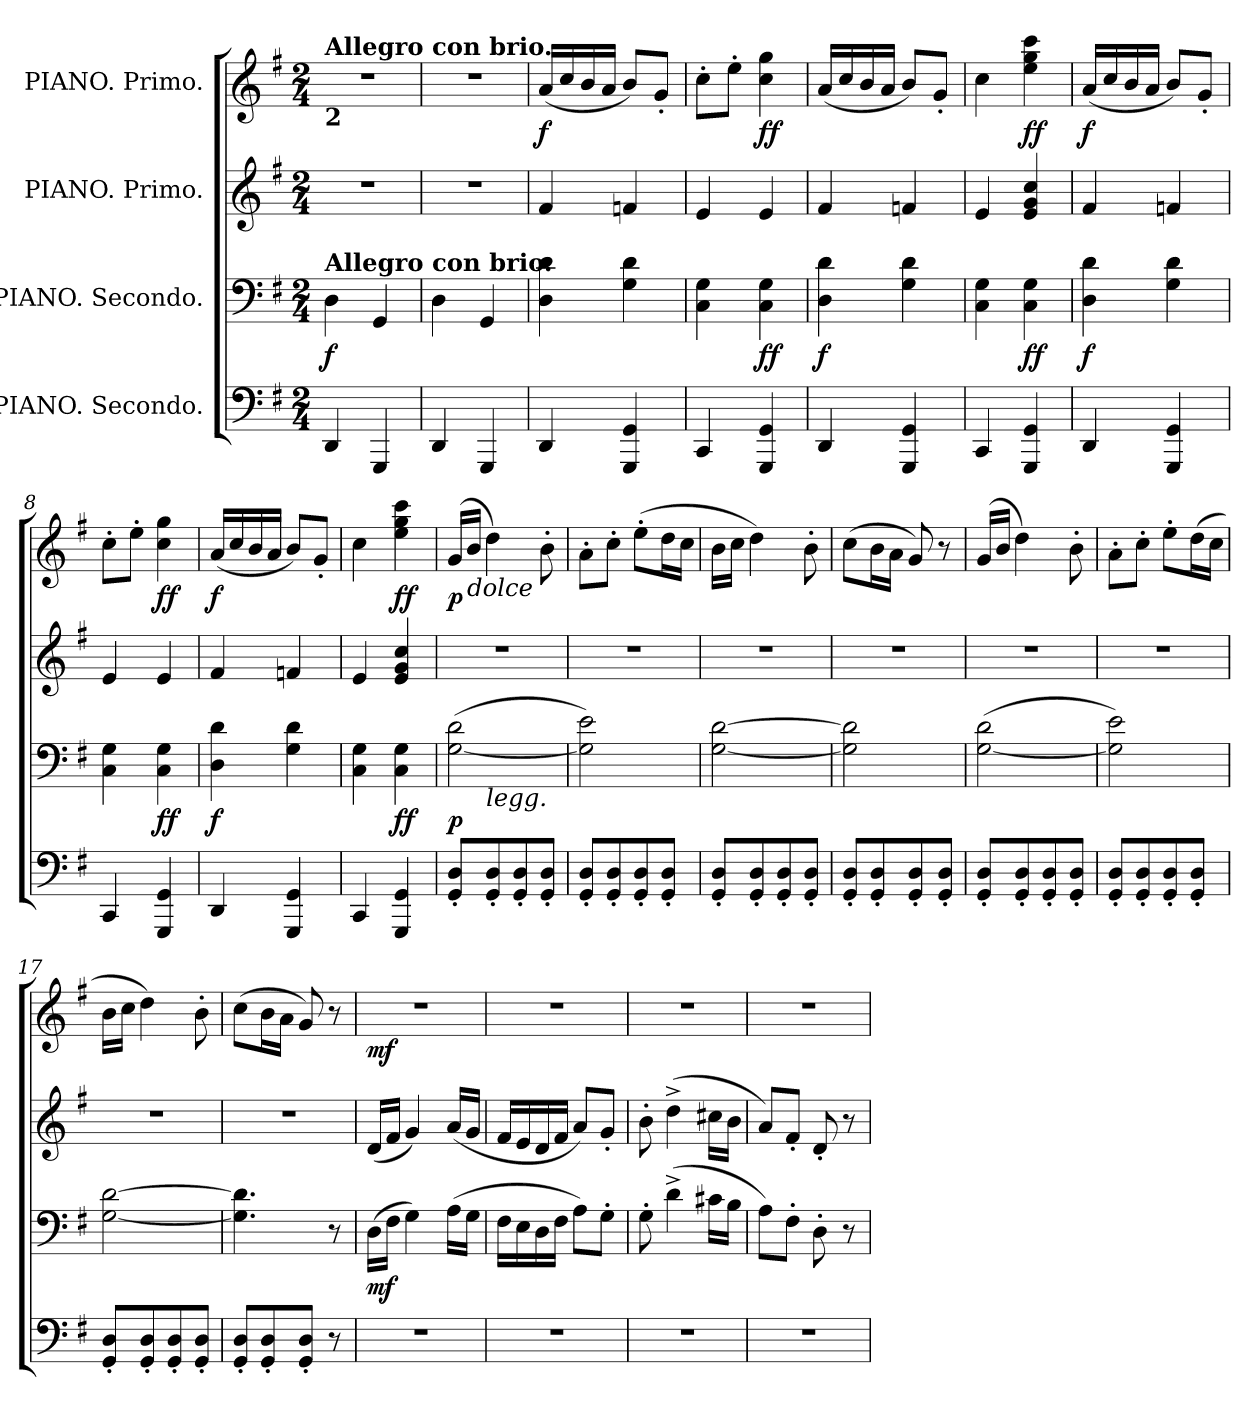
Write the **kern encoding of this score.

**kern	**kern	**dynam	**kern	**kern	**dynam
*part4	*part3	*part3	*part2	*part1	*part1
*staff4	*staff3	*staff3	*staff2	*staff1	*staff1
*I"PIANO. Secondo.	*I"PIANO. Secondo.	*	*I"PIANO. Primo.	*I"PIANO. Primo.	*
*clefF4	*clefF4	*	*clefG2	*clefG2	*
*k[f#]	*k[f#]	*	*k[f#]	*k[f#]	*
*G:	*G:	*	*G:	*G:	*
*M2/4	*M2/4	*	*M2/4	*M2/4	*
=1	=1	=1	=1	=1	=1
!	!	!	!	!LO:TX:b:B:t=2	!
!	!	!	!	!LO:TX:a:B:t=Allegro con brio.	!
!	!LO:TX:a:B:t=Allegro con brio.	!	!	!	!
4DD/	4D\	f	2r	2r	.
4GGG/	4GG/	.	.	.	.
=2	=2	=2	=2	=2	=2
4DD/	4D\	.	2r	2r	.
4GGG/	4GG/	.	.	.	.
=3	=3	=3	=3	=3	=3
4DD/	4D\ 4d\	.	4f#/	(16a/LL	f
.	.	.	.	16cc/	.
.	.	.	.	16b/	.
.	.	.	.	16a/JJ	.
4GGG/ 4GG/	4G\ 4d\	.	4fn/	8b/L)	.
.	.	.	.	8g'/J	.
=4	=4	=4	=4	=4	=4
4CC/	4C\ 4G\	.	4e/	8cc'\L	.
.	.	.	.	8ee'\J	.
4GGG/ 4GG/	4C\ 4G\	ff	4e/	4cc\ 4gg\	ff
=5	=5	=5	=5	=5	=5
4DD/	4D\ 4d\	f	4f#/	(16a/LL	.
.	.	.	.	16cc/	.
.	.	.	.	16b/	.
.	.	.	.	16a/JJ	.
4GGG/ 4GG/	4G\ 4d\	.	4fn/	8b/L)	.
.	.	.	.	8g'/J	.
=6	=6	=6	=6	=6	=6
4CC/	4C\ 4G\	.	4e/	4cc\	.
4GGG/ 4GG/	4C\ 4G\	ff	4e/ 4g/ 4cc/	4ee\ 4gg\ 4ccc\	ff
=7	=7	=7	=7	=7	=7
4DD/	4D\ 4d\	f	4f#/	(16a/LL	f
.	.	.	.	16cc/	.
.	.	.	.	16b/	.
.	.	.	.	16a/JJ	.
4GGG/ 4GG/	4G\ 4d\	.	4fn/	8b/L)	.
.	.	.	.	8g'/J	.
=8	=8	=8	=8	=8	=8
4CC/	4C\ 4G\	.	4e/	8cc'\L	.
.	.	.	.	8ee'\J	.
4GGG/ 4GG/	4C\ 4G\	ff	4e/	4cc\ 4gg\	ff
=9	=9	=9	=9	=9	=9
4DD/	4D\ 4d\	f	4f#/	(16a/LL	f
.	.	.	.	16cc/	.
.	.	.	.	16b/	.
.	.	.	.	16a/JJ	.
4GGG/ 4GG/	4G\ 4d\	.	4fn/	8b/L)	.
.	.	.	.	8g'/J	.
=10	=10	=10	=10	=10	=10
4CC/	4C\ 4G\	.	4e/	4cc\	.
4GGG/ 4GG/	4C\ 4G\	ff	4e/ 4g/ 4cc/	4ee\ 4gg\ 4ccc\	ff
=11	=11	=11	=11	=11	=11
*	*^	*	*	*	*
8GG'/ 8D'/L	([2G\ 2d\	8ryy	p	2r	(16g/LL	p
!	!	!	!	!	!LO:TX:b:i:t=dolce	!
.	.	.	.	.	16b/JJ	.
!	!	!LO:TX:b:i:t=legg.	!	!	!	!
8GG'/ 8D'/	.	4.ryy	.	.	4dd\)	.
8GG'/ 8D'/	.	.	.	.	.	.
8GG'/ 8D'/J	.	.	.	.	8b'\	.
*	*v	*v	*	*	*	*
=12	=12	=12	=12	=12	=12
8GG'/ 8D'/L	2G]\ 2e\)	.	2r	8a'\L	.
8GG'/ 8D'/	.	.	.	8cc'\J	.
8GG'/ 8D'/	.	.	.	(8ee'\L	.
8GG'/ 8D'/J	.	.	.	16dd\L	.
.	.	.	.	16cc\JJ	.
=13	=13	=13	=13	=13	=13
8GG'/ 8D'/L	[2G\ [2d\	.	2r	16b\LL	.
.	.	.	.	16cc\JJ	.
8GG'/ 8D'/	.	.	.	4dd\)	.
8GG'/ 8D'/	.	.	.	.	.
8GG'/ 8D'/J	.	.	.	8b'\	.
=14	=14	=14	=14	=14	=14
8GG'/ 8D'/L	2G]\ 2d]\	.	2r	(8cc\L	.
8GG'/ 8D'/	.	.	.	16b\L	.
.	.	.	.	16a\JJ	.
8GG'/ 8D'/	.	.	.	8g/)	.
8GG'/ 8D'/J	.	.	.	8r	.
=15	=15	=15	=15	=15	=15
8GG'/ 8D'/L	([2G\ 2d\	.	2r	(16g/LL	.
.	.	.	.	16b/JJ	.
8GG'/ 8D'/	.	.	.	4dd\)	.
8GG'/ 8D'/	.	.	.	.	.
8GG'/ 8D'/J	.	.	.	8b'\	.
=16	=16	=16	=16	=16	=16
8GG'/ 8D'/L	2G]\ 2e\)	.	2r	8a'\L	.
8GG'/ 8D'/	.	.	.	8cc'\J	.
8GG'/ 8D'/	.	.	.	8ee'\L	.
8GG'/ 8D'/J	.	.	.	(16dd\L	.
.	.	.	.	16cc\JJ	.
=17	=17	=17	=17	=17	=17
8GG'/ 8D'/L	[2G\ [2d\	.	2r	16b\LL	.
.	.	.	.	16cc\JJ	.
8GG'/ 8D'/	.	.	.	4dd\)	.
8GG'/ 8D'/	.	.	.	.	.
8GG'/ 8D'/J	.	.	.	8b'\	.
=18	=18	=18	=18	=18	=18
8GG'/ 8D'/L	4.G]\ 4.d]\	.	2r	(8cc\L	.
8GG'/ 8D'/	.	.	.	16b\L	.
.	.	.	.	16a\JJ	.
8GG'/ 8D'/J	.	.	.	8g/)	.
8r	8r	.	.	8r	.
=19	=19	=19	=19	=19	=19
!	!	!	!	!	!LO:DY:b
2r	(16D\LL	mf	(16d/LL	2r	mf
.	16F#\JJ	.	16f#/JJ	.	.
.	4G\)	.	4g/)	.	.
.	(16A\LL	.	(16a/LL	.	.
.	16G\JJ	.	16g/JJ	.	.
=20	=20	=20	=20	=20	=20
2r	16F#\LL	.	16f#/LL	2r	.
.	16E\	.	16e/	.	.
.	16D\	.	16d/	.	.
.	16F#\JJ	.	16f#/JJ	.	.
.	8A\L)	.	8a/L)	.	.
.	8G'\J	.	8g'/J	.	.
=21	=21	=21	=21	=21	=21
2r	8G'\	.	8b'\	2r	.
.	(4d^\	.	(4dd^\	.	.
.	16c#X\LL	.	16cc#X\LL	.	.
.	16B\JJ	.	16b\JJ	.	.
=22	=22	=22	=22	=22	=22
2r	8A\L)	.	8a/L)	2r	.
.	8F#'\J	.	8f#'/J	.	.
.	8D'\	.	8d'/	.	.
.	8r	.	8r	.	.
=	=	=	=	=	=
*-	*-	*-	*-	*-	*-
